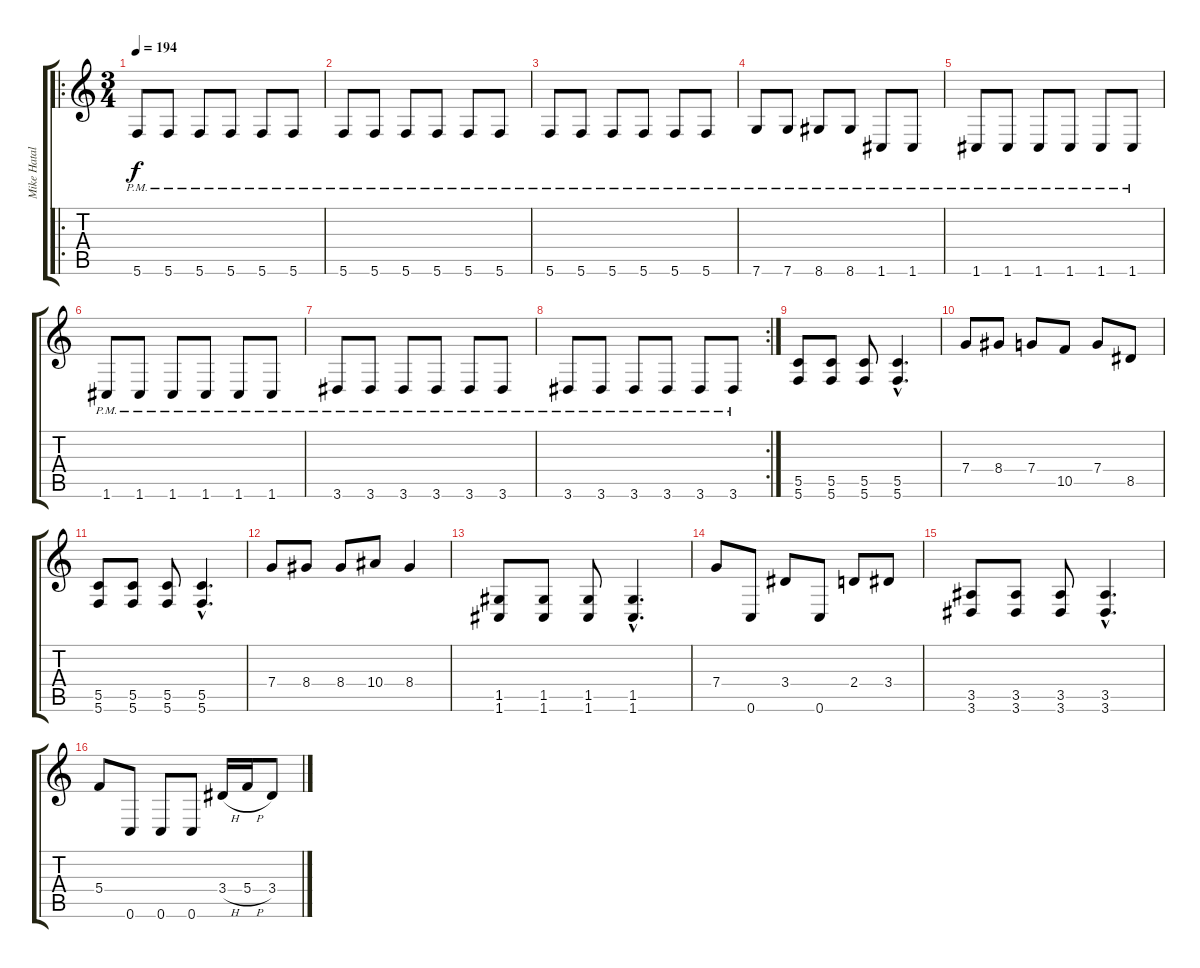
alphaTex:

\track ("Mike Hatalak" "Mike Hatal") {instrument distortionguitar}
\staff {score tabs}
\tuning (D4 A3 F3 C3 G2 C2) {hide}
\ro
\ts (3 4)
\tempo 194
\clef g2
\ks c
5.6{pm}.8{dy f} 5.6{pm}.8 5.6{pm}.8 5.6{pm}.8 5.6{pm}.8 5.6{pm}.8 |
5.6{pm}.8 5.6{pm}.8 5.6{pm}.8 5.6{pm}.8 5.6{pm}.8 5.6{pm}.8 |
5.6{pm}.8 5.6{pm}.8 5.6{pm}.8 5.6{pm}.8 5.6{pm}.8 5.6{pm}.8 |
7.6{pm}.8 7.6{pm}.8 8.6{pm}.8 8.6{pm}.8 1.6{pm}.8 1.6{pm}.8 |
1.6{pm}.8 1.6{pm}.8 1.6{pm}.8 1.6{pm}.8 1.6{pm}.8 1.6{pm}.8 |
1.6{pm}.8 1.6{pm}.8 1.6{pm}.8 1.6{pm}.8 1.6{pm}.8 1.6{pm}.8 |
3.6{pm}.8 3.6{pm}.8 3.6{pm}.8 3.6{pm}.8 3.6{pm}.8 3.6{pm}.8 |
\rc 2
3.6{pm}.8 3.6{pm}.8 3.6{pm}.8 3.6{pm}.8 3.6{pm}.8 3.6{pm}.8 |
(5.5 5.6).8 (5.5 5.6).8 (5.5 5.6).8 (5.5{hac} 5.6{hac}).4{d} |
7.4.8 8.4.8 7.4.8 10.5.8 7.4.8 8.5.8 |
(5.5 5.6).8 (5.5 5.6).8 (5.5 5.6).8 (5.5{hac} 5.6{hac}).4{d} |
7.4.8 8.4.8 8.4.8 10.4.8 8.4.4 |
(1.5 1.6).8 (1.5 1.6).8 (1.5 1.6).8 (1.5{hac} 1.6{hac}).4{d} |
7.4.8 0.6.8 3.4.8 0.6.8 2.4.8 3.4.8 |
(3.5 3.6).8 (3.5 3.6).8 (3.5 3.6).8 (3.5{hac} 3.6{hac}).4{d} |
5.4.8 0.6.8 0.6.8 0.6.8 3.4{h}.16 5.4{h}.16 3.4.8
